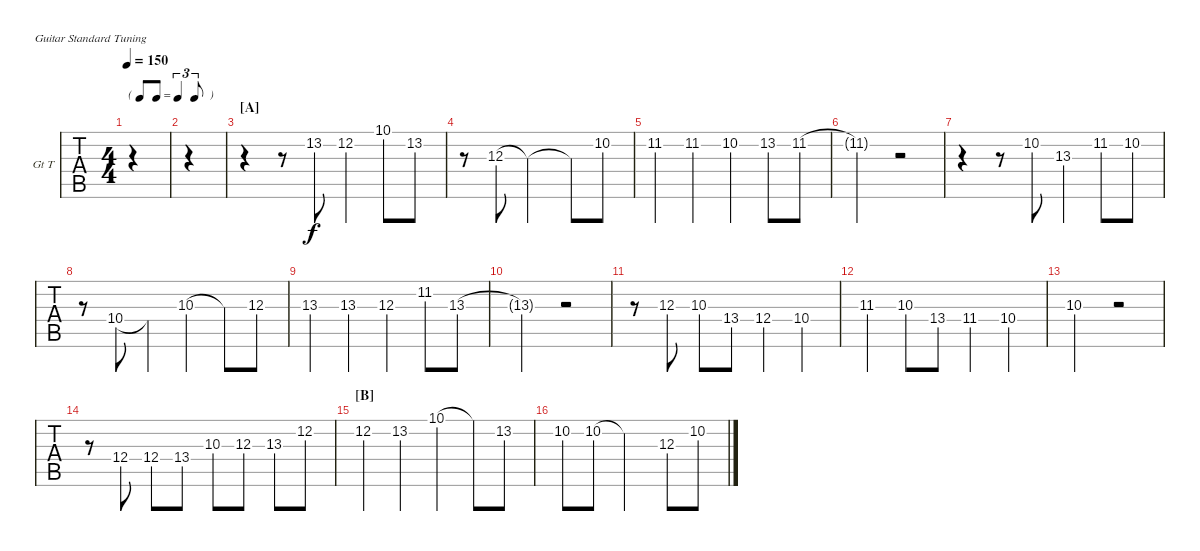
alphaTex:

\defaultSystemsLayout 4
\bracketExtendMode nobrackets
\firstSystemTrackNameOrientation horizontal
\otherSystemsTrackNameOrientation horizontal
\chordDiagramsInScore
\track ("Guitar Theme" "Gt T") {instrument acousticguitarsteel}
\staff {tabs}
\tuning (E4 B3 G3 D3 A2 E2)
\ts (4 4)
\tf triplet8th
\tempo 150
\clef g2
\ks cminor
|
|
\section ("A" "")
r.4 r.8 13.2.8 12.2.4 10.1.8 13.2.8 |
r.8 12.3.8 12.3{t}.2 12.3{t}.8 10.2.8 |
11.2.4 11.2.4 10.2.4 13.2.8 11.2.8 |
11.2{t}.2 r.2 |
r.4 r.8 10.2.8 13.3.4 11.2.8 10.2.8 |
r.8 10.4.8 10.4{t}.4 10.3.4 10.3{t}.8 12.3.8 |
13.3.4 13.3.4 12.3.4 11.2.8 13.3.8 |
13.3{t}.2 r.2 |
r.8 12.3.8 10.3.8 13.4.8 12.4.4 10.4.4 |
11.3.4 10.3.8 13.4.8 11.4.4 10.4.4 |
10.3.2 r.2 |
r.8 12.4.8 12.4.8 13.4.8 10.3.8 12.3.8 13.3.8 12.2.8 |
\section ("B" "")
12.2.4 13.2.4 10.1.4 10.1{t}.8 13.2.8 |
10.2.8 10.2.8 10.2{t}.2 12.3.8 10.2.8
